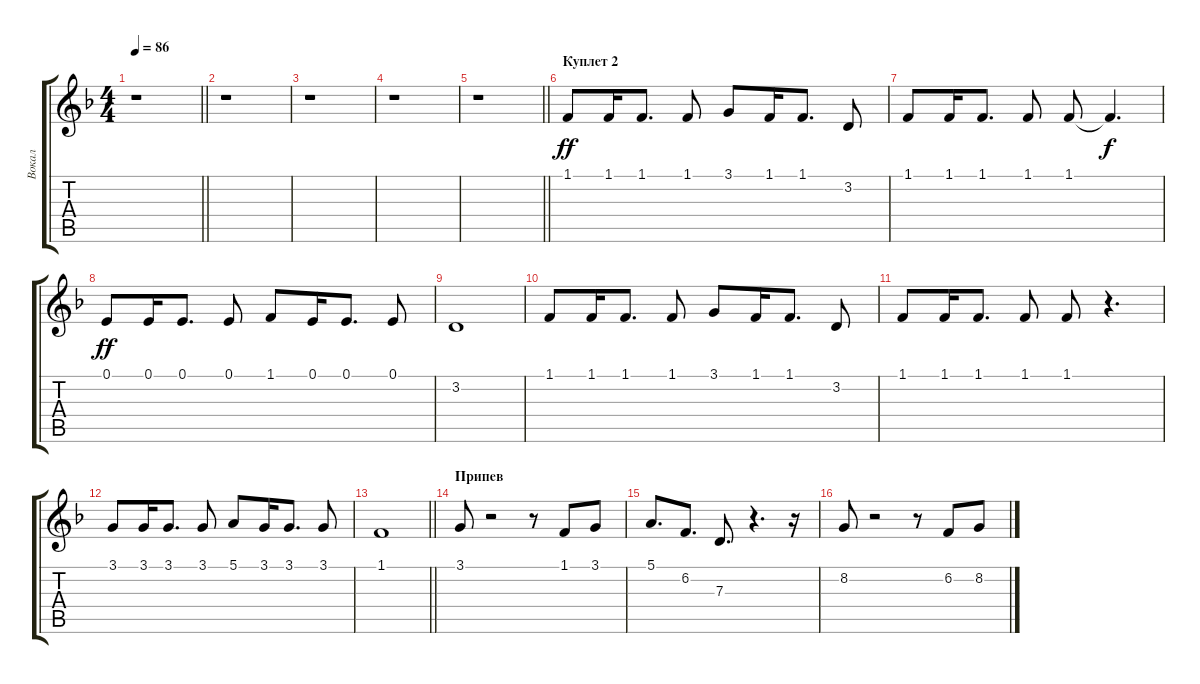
\track ("Вокал" "Вокал") {instrument pad1newage}
\staff {score tabs}
\tuning (E4 B3 G3 D3 A2 E2) {hide}
\ts (4 4)
\tempo 86
\clef g2
\barLineRight lightlight
\ks f
r.1{dy ff} |
r.1 |
r.1 |
r.1 |
\barLineRight lightlight
r.1 |
\section ("" "Куплет 2")
1.1.8 1.1.16 1.1.8{d} 1.1.8 3.1.8 1.1.16 1.1.8{d} 3.2.8 |
1.1.8 1.1.16 1.1.8{d} 1.1.8 1.1.8 1.1{t}.4{d dy f} |
0.1.8{dy ff} 0.1.16 0.1.8{d} 0.1.8 1.1.8 0.1.16 0.1.8{d} 0.1.8 |
3.2.1 |
1.1.8 1.1.16 1.1.8{d} 1.1.8 3.1.8 1.1.16 1.1.8{d} 3.2.8 |
1.1.8 1.1.16 1.1.8{d} 1.1.8 1.1.8 r.4{d} |
3.1.8 3.1.16 3.1.8{d} 3.1.8 5.1.8 3.1.16 3.1.8{d} 3.1.8 |
\barLineRight lightlight
1.1.1 |
\section ("" "Припев")
3.1.8 r.2 r.8 1.1.8 3.1.8 |
5.1.8{d} 6.2.8{d} 7.3.8{d} r.4{d} r.16 |
8.2.8 r.2 r.8 6.2.8 8.2.8
